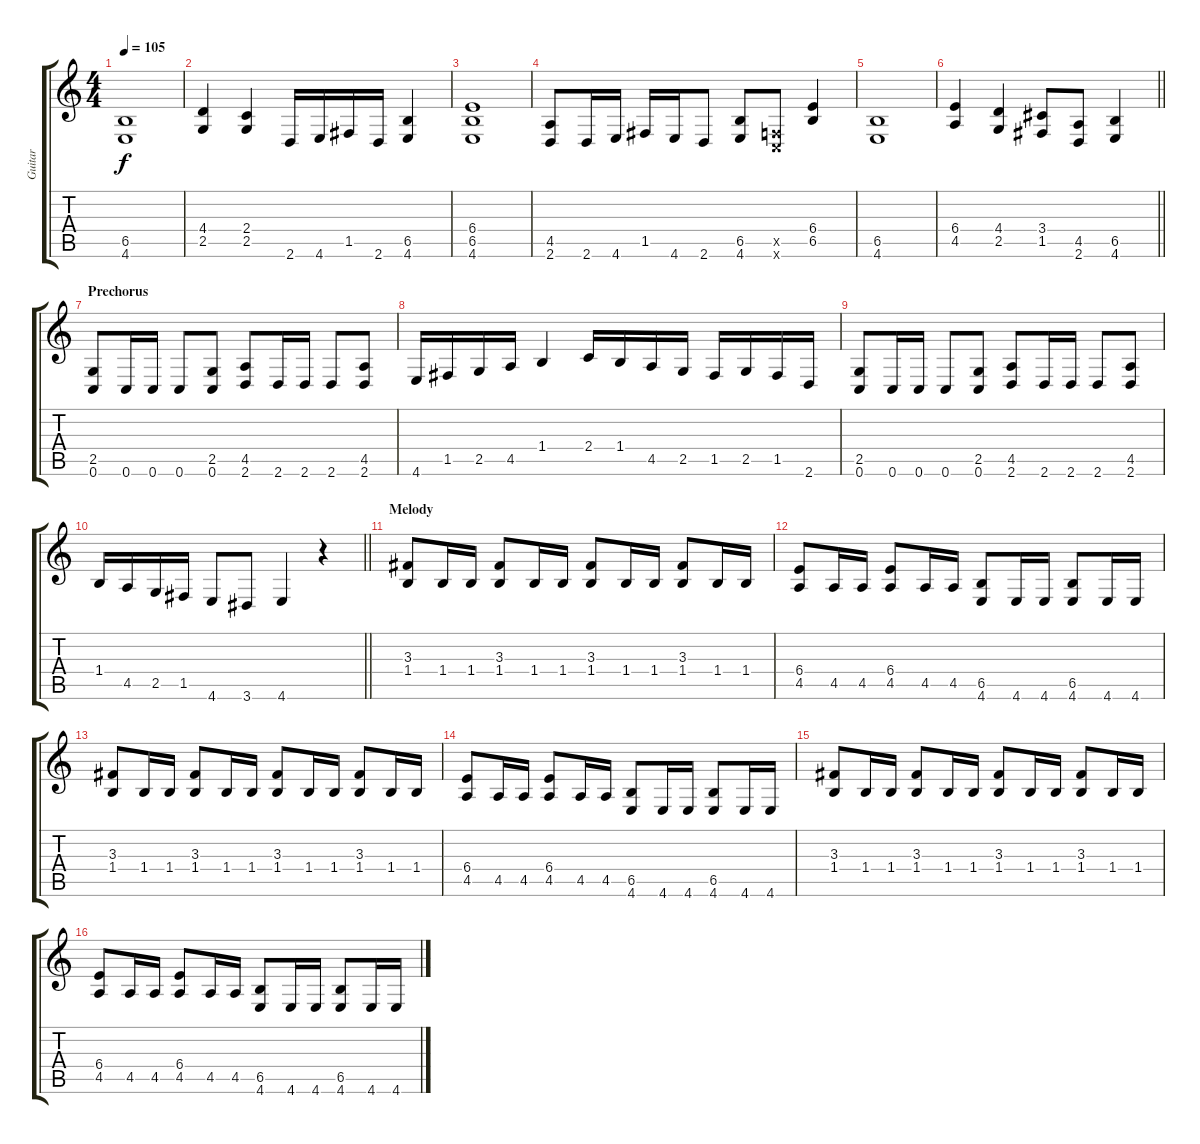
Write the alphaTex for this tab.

\track ("Guitar" "Guitar") {instrument distortionguitar}
\staff {score tabs}
\tuning (C4 G3 Eb3 Bb2 F2 C2) {hide}
\ts (4 4)
\tempo 105
\clef g2
\ks c
(6.5 4.6).1{dy f} |
(4.4 2.5).4 (2.4 2.5).4 2.6.16 4.6.16 1.5.16 2.6.16 (6.5 4.6).4 |
(6.4 6.5 4.6).1 |
(4.5 2.6).8 2.6.16 4.6.16 1.5.16 4.6.16 2.6.8 (6.5 4.6).8 (0.5{x} 0.6{x}).8 (6.4 6.5).4 |
(6.5 4.6).1 |
\barLineRight lightlight
(6.4 4.5).4 (4.4 2.5).4 (3.4 1.5).8 (4.5 2.6).8 (6.5 4.6).4 |
\section ("" "Prechorus")
(2.5 0.6).8 0.6.16 0.6.16 0.6.8 (2.5 0.6).8 (4.5 2.6).8 2.6.16 2.6.16 2.6.8 (4.5 2.6).8 |
4.6.16 1.5.16 2.5.16 4.5.16 1.4.4 2.4.16 1.4.16 4.5.16 2.5.16 1.5.16 2.5.16 1.5.16 2.6.16 |
(2.5 0.6).8 0.6.16 0.6.16 0.6.8 (2.5 0.6).8 (4.5 2.6).8 2.6.16 2.6.16 2.6.8 (4.5 2.6).8 |
\barLineRight lightlight
1.4.16 4.5.16 2.5.16 1.5.16 4.6.8 3.6.8 4.6.4 r.4 |
\section ("" "Melody")
(3.3 1.4).8 1.4.16 1.4.16 (3.3 1.4).8 1.4.16 1.4.16 (3.3 1.4).8 1.4.16 1.4.16 (3.3 1.4).8 1.4.16 1.4.16 |
(6.4 4.5).8 4.5.16 4.5.16 (6.4 4.5).8 4.5.16 4.5.16 (6.5 4.6).8 4.6.16 4.6.16 (6.5 4.6).8 4.6.16 4.6.16 |
(3.3 1.4).8 1.4.16 1.4.16 (3.3 1.4).8 1.4.16 1.4.16 (3.3 1.4).8 1.4.16 1.4.16 (3.3 1.4).8 1.4.16 1.4.16 |
(6.4 4.5).8 4.5.16 4.5.16 (6.4 4.5).8 4.5.16 4.5.16 (6.5 4.6).8 4.6.16 4.6.16 (6.5 4.6).8 4.6.16 4.6.16 |
(3.3 1.4).8 1.4.16 1.4.16 (3.3 1.4).8 1.4.16 1.4.16 (3.3 1.4).8 1.4.16 1.4.16 (3.3 1.4).8 1.4.16 1.4.16 |
(6.4 4.5).8 4.5.16 4.5.16 (6.4 4.5).8 4.5.16 4.5.16 (6.5 4.6).8 4.6.16 4.6.16 (6.5 4.6).8 4.6.16 4.6.16
